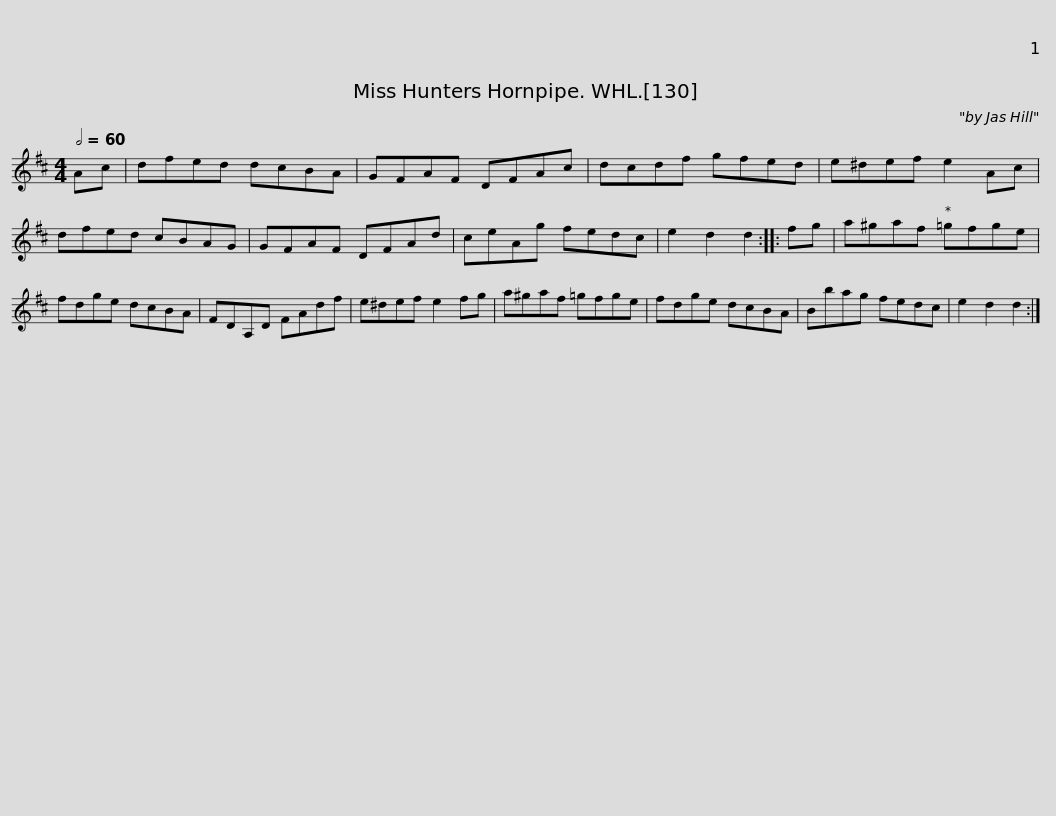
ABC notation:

X:1
L:1/8
Q:1/2=60
M:4/4
I:linebreak $
K:D
V:1 treble
V:1
 Ac | dfed dcBA | GFAF DFAc | dcdf gfed | e^def e2 Ac | %5
 dfed cBAG |$ GFAF DFAd | ceAg fedc | e2 d2 d2 :: fg | %10
 a^gaf =gfge | fdge dcBA |$ FDA,D FAdf | e^def e2 fg | a^gaf =gfge | %15
 fdge dcBA | Bbag fedc |$ e2 d2 d2 :| %18
